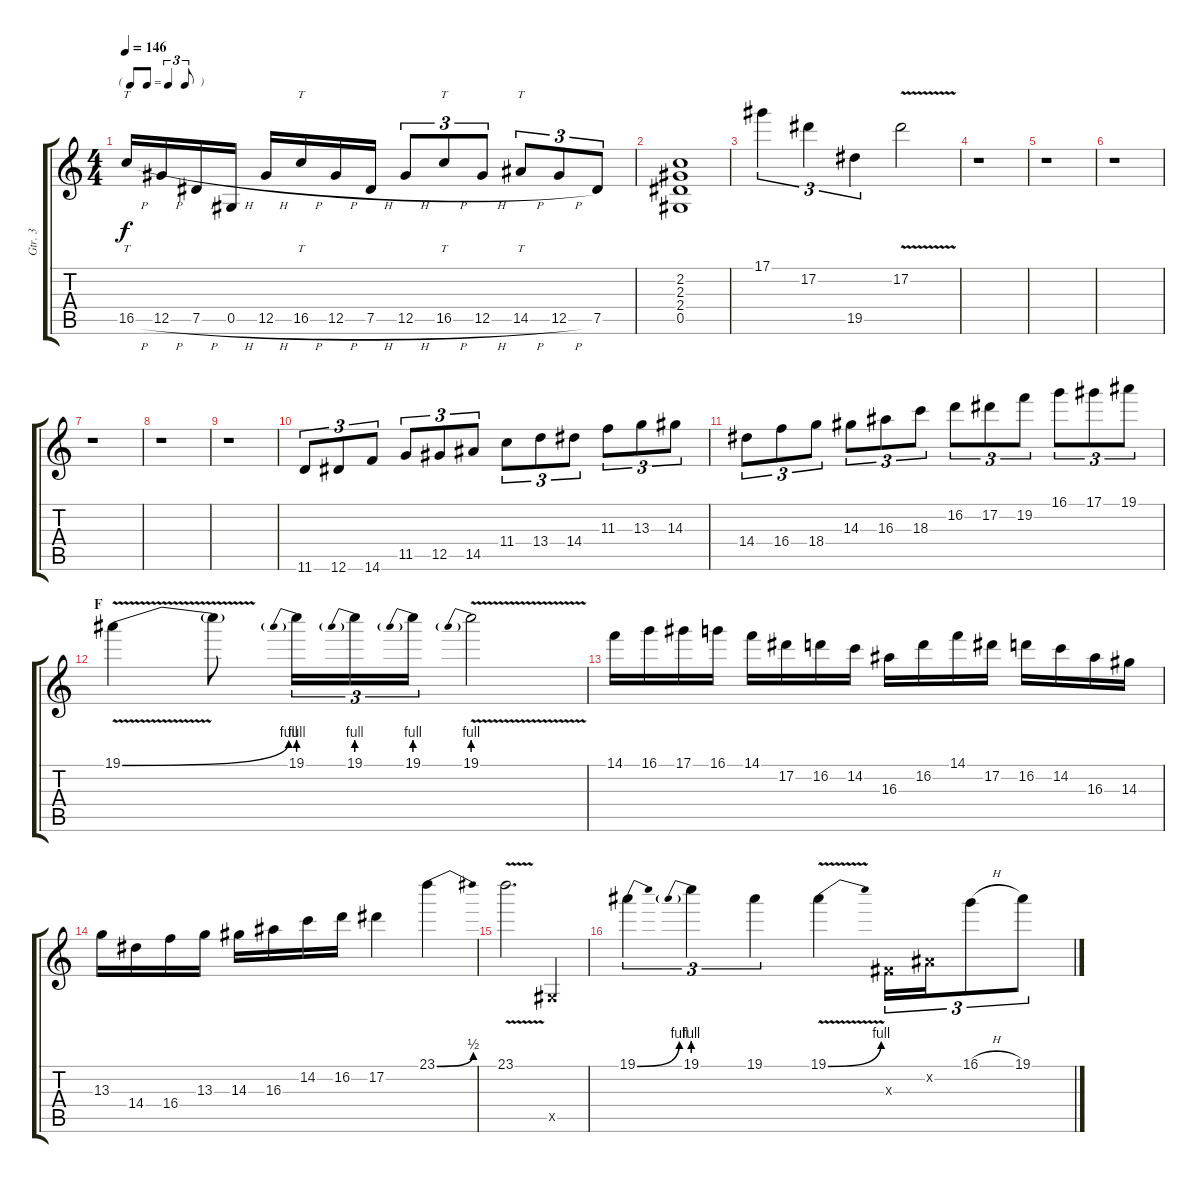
\track ("Gtr. 3" "Gtr. 3") {instrument distortionguitar}
\staff {score tabs}
\tuning (Eb4 Bb3 Gb3 Db3 Ab2 Eb2) {hide}
\ts (4 4)
\tf triplet8th
\tempo 146
\clef g2
\ks c
16.5{h}.16{tt dy f} 12.5{h}.16 7.5{h}.16 0.5{h}.16 12.5{h}.16 16.5{h}.16{tt} 12.5{h}.16 7.5{h}.16 12.5{h}.8{tu (3 2)} 16.5{h}.8{tt tu (3 2)} 12.5{h}.8{tu (3 2)} 14.5{h}.8{tt tu (3 2)} 12.5{h}.8{tu (3 2)} 7.5.8{tu (3 2)} |
(2.2 2.3 2.4 0.5).1 |
17.1.4{tu (3 2)} 17.2.4{tu (3 2)} 19.5.4{tu (3 2)} 17.2{v}.2 |
r.1 |
r.1 |
r.1 |
r.1 |
r.1 |
r.1 |
11.6.8{tu (3 2)} 12.6.8{tu (3 2)} 14.6.8{tu (3 2)} 11.5.8{tu (3 2)} 12.5.8{tu (3 2)} 14.5.8{tu (3 2)} 11.4.8{tu (3 2)} 13.4.8{tu (3 2)} 14.4.8{tu (3 2)} 11.3.8{tu (3 2)} 13.3.8{tu (3 2)} 14.3.8{tu (3 2)} |
14.4.8{tu (3 2)} 16.4.8{tu (3 2)} 18.4.8{tu (3 2)} 14.3.8{tu (3 2)} 16.3.8{tu (3 2)} 18.3.8{tu (3 2)} 16.2.8{tu (3 2)} 17.2.8{tu (3 2)} 19.2.8{tu (3 2)} 16.1.8{tu (3 2)} 17.1.8{tu (3 2)} 19.1.8{tu (3 2)} |
\section ("" "F")
19.1{be (bend 0 0 60 4) v}.4{volume 16 balance 8} 19.1{t}.8 19.1{be (prebend 0 4 60 4)}.16{tu (3 2)} 19.1{be (prebend 0 4 60 4)}.16{tu (3 2)} 19.1{be (prebend 0 4 60 4)}.16{tu (3 2)} 19.1{be (prebend 0 4 60 4) v}.2 |
14.1.16 16.1.16 17.1.16 16.1.16 14.1.16 17.2.16 16.2.16 14.2.16 16.3.16 16.2.16 14.1.16 17.2.16 16.2.16 14.2.16 16.3.16 14.3.16 |
13.3.16 14.4.16 16.4.16 13.3.16 14.3.16 16.3.16 14.2.16 16.2.16 17.2.4 23.1{be (bend 0 0 60 2)}.4 |
23.1{v}.2{d} 0.5{x}.4 |
19.1{be (bend 0 0 60 4)}.4{tu (3 2)} 19.1{be (prebend 0 4 60 4)}.4{tu (3 2)} 19.1.4{tu (3 2)} 19.1{be (bend 0 0 60 4) v}.4 0.3{x}.16{tu (3 2)} 0.2{x}.16{tu (3 2)} 16.1{h}.8{tu (3 2)} 19.1{h}.8{tu (3 2)}
